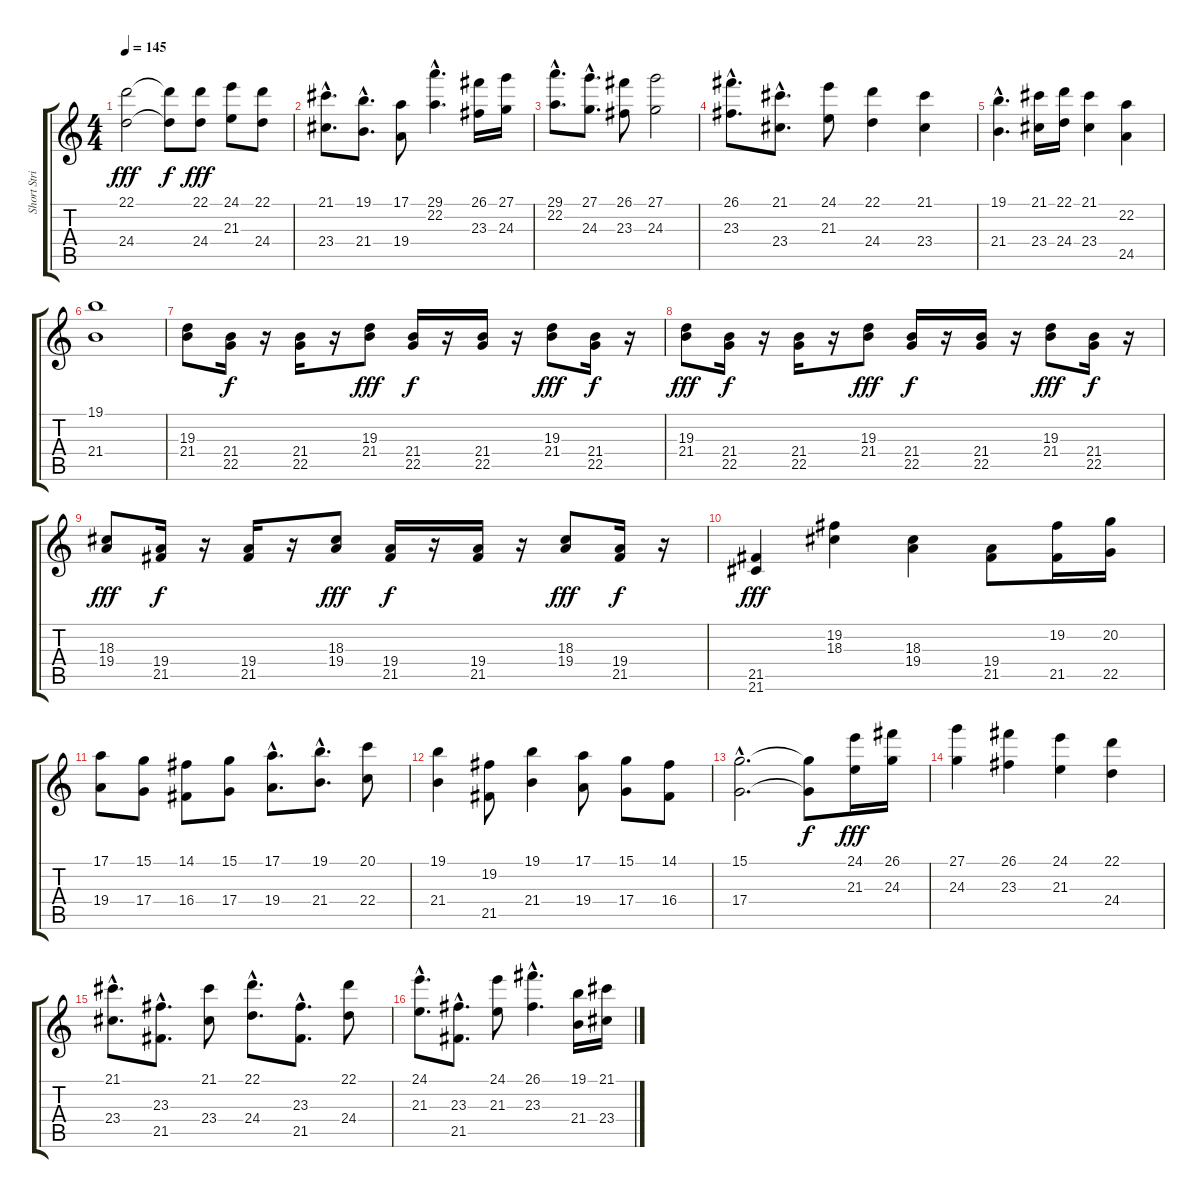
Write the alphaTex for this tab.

\track ("Short Strings" "Short Stri") {instrument stringensemble1}
\staff {score tabs}
\tuning (E4 B3 G3 D3 A2 E2) {hide}
\ts (4 4)
\tempo 145
\clef g2
\ks c
(22.1 24.4).2{dy fff} (22.1{t} 24.4{t}).8{dy f} (22.1 24.4).8{dy fff} (24.1 21.3).8 (22.1 24.4).8 |
(21.1{hac} 23.4{hac}).8{d} (19.1{hac} 21.4{hac}).8{d} (17.1 19.4).8 (29.1{hac} 22.2{hac}).4{d} (26.1 23.3).16 (27.1 24.3).16 |
(29.1{hac} 22.2{hac}).8{d} (27.1{hac} 24.3{hac}).8{d} (26.1 23.3).8 (27.1 24.3).2 |
(26.1{hac} 23.3{hac}).8{d} (21.1{hac} 23.4{hac}).8{d} (24.1 21.3).8 (22.1 24.4).4 (21.1 23.4).4 |
(19.1{hac} 21.4{hac}).4{d} (21.1 23.4).16 (22.1 24.4).16 (21.1 23.4).4 (22.2 24.5).4 |
(19.1 21.4).1 |
(19.3 21.4).8 (21.4 22.5).16{dy f} r.16 (21.4 22.5).16 r.16 (19.3 21.4).8{dy fff} (21.4 22.5).16{dy f} r.16 (21.4 22.5).16 r.16 (19.3 21.4).8{dy fff} (21.4 22.5).16{dy f} r.16 |
(19.3 21.4).8{dy fff} (21.4 22.5).16{dy f} r.16 (21.4 22.5).16 r.16 (19.3 21.4).8{dy fff} (21.4 22.5).16{dy f} r.16 (21.4 22.5).16 r.16 (19.3 21.4).8{dy fff} (21.4 22.5).16{dy f} r.16 |
(18.3 19.4).8{dy fff} (19.4 21.5).16{dy f} r.16 (19.4 21.5).16 r.16 (18.3 19.4).8{dy fff} (19.4 21.5).16{dy f} r.16 (19.4 21.5).16 r.16 (18.3 19.4).8{dy fff} (19.4 21.5).16{dy f} r.16 |
(21.5 21.6).4{dy fff} (19.2 18.3).4 (18.3 19.4).4 (19.4 21.5).8 (19.2 21.5).16 (20.2 22.5).16 |
(17.1 19.4).8 (15.1 17.4).8 (14.1 16.4).8 (15.1 17.4).8 (17.1{hac} 19.4{hac}).8{d} (19.1{hac} 21.4{hac}).8{d} (20.1 22.4).8 |
(19.1 21.4).4 (19.2 21.5).8 (19.1 21.4).4 (17.1 19.4).8 (15.1 17.4).8 (14.1 16.4).8 |
(15.1{hac} 17.4{hac}).2{d} (15.1{t} 17.4{t}).8{dy f} (24.1 21.3).16{dy fff} (26.1 24.3).16 |
(27.1 24.3).4 (26.1 23.3).4 (24.1 21.3).4 (22.1 24.4).4 |
(21.1{hac} 23.4{hac}).8{d} (23.3{hac} 21.5{hac}).8{d} (21.1 23.4).8 (22.1{hac} 24.4{hac}).8{d} (23.3{hac} 21.5{hac}).8{d} (22.1 24.4).8 |
(24.1{hac} 21.3{hac}).8{d} (23.3{hac} 21.5{hac}).8{d} (24.1 21.3).8 (26.1{hac} 23.3{hac}).4{d} (19.1 21.4).16 (21.1 23.4).16
